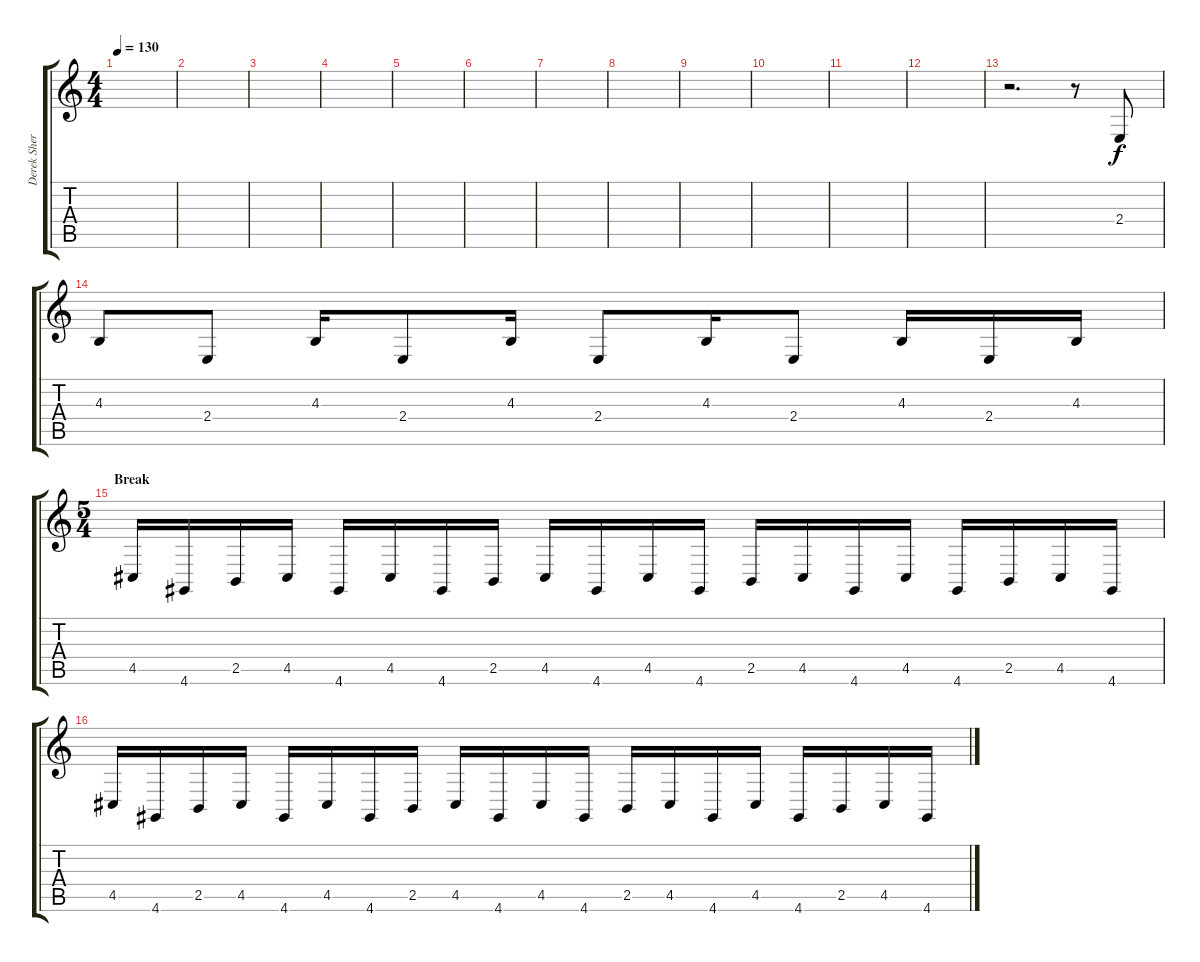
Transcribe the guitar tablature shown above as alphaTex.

\track ("Derek Sherinian" "Derek Sher") {instrument lead2sawtooth}
\staff {score tabs}
\tuning (E4 B3 G3 D3 A2 E2) {hide}
\ts (4 4)
\tempo 130
\clef g2
\ks c
|
|
|
|
|
|
|
|
|
|
|
|
r.2{d} r.8 2.4.8 |
4.3.8 2.4.8 4.3.16 2.4.8 4.3.16 2.4.8 4.3.16 2.4.8 4.3.16 2.4.16 4.3.16 |
\ts (5 4)
\section ("" "Break")
4.5.16 4.6.16 2.5.16 4.5.16 4.6.16 4.5.16 4.6.16 2.5.16 4.5.16 4.6.16 4.5.16 4.6.16 2.5.16 4.5.16 4.6.16 4.5.16 4.6.16 2.5.16 4.5.16 4.6.16 |
4.5.16 4.6.16 2.5.16 4.5.16 4.6.16 4.5.16 4.6.16 2.5.16 4.5.16 4.6.16 4.5.16 4.6.16 2.5.16 4.5.16 4.6.16 4.5.16 4.6.16 2.5.16 4.5.16 4.6.16
